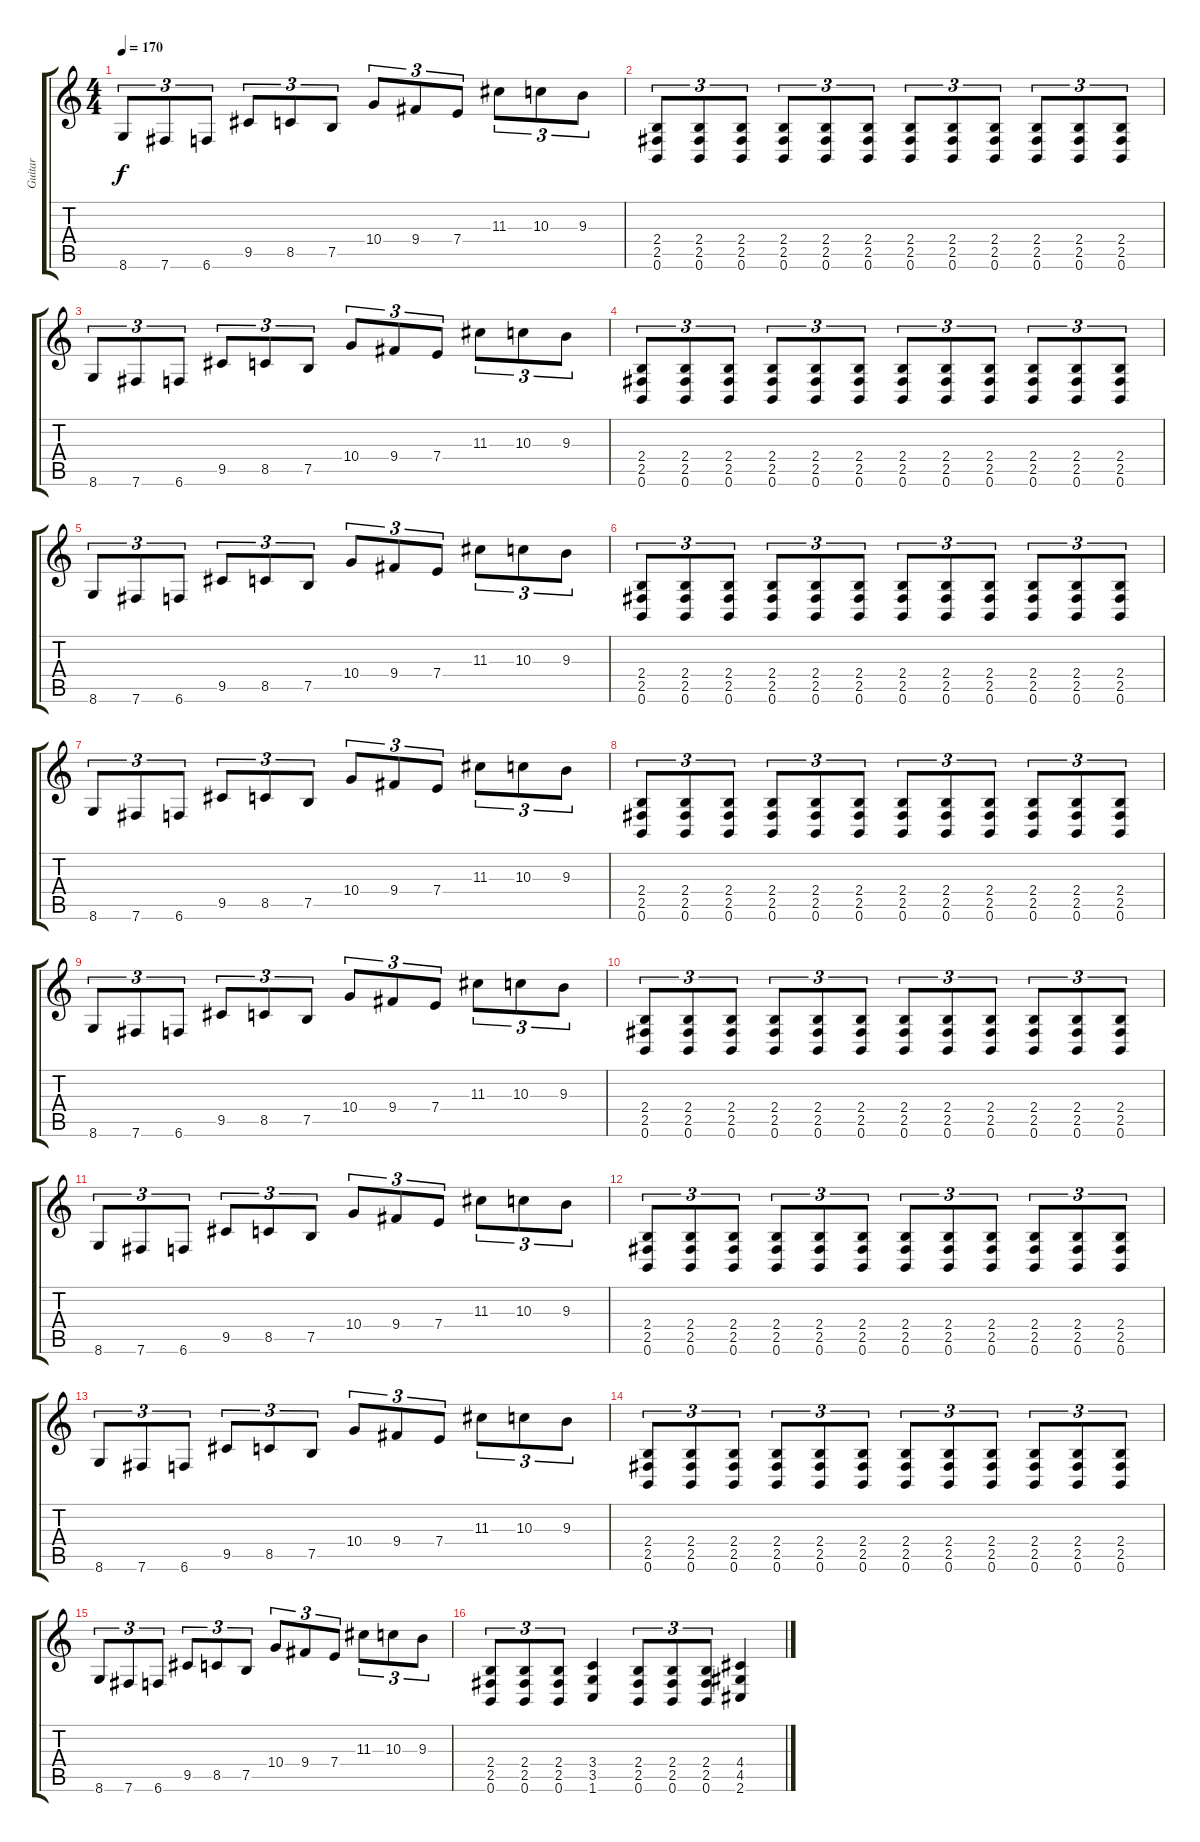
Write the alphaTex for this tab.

\track ("Guitar" "Guitar") {instrument distortionguitar}
\staff {score tabs}
\tuning (B3 Gb3 D3 A2 E2 B1) {hide}
\ts (4 4)
\tempo 170
\clef g2
\ks c
8.6.8{tu (3 2) dy f instrument distortionguitar} 7.6.8{tu (3 2)} 6.6.8{tu (3 2)} 9.5.8{tu (3 2)} 8.5.8{tu (3 2)} 7.5.8{tu (3 2)} 10.4.8{tu (3 2)} 9.4.8{tu (3 2)} 7.4.8{tu (3 2)} 11.3.8{tu (3 2)} 10.3.8{tu (3 2)} 9.3.8{tu (3 2)} |
(2.4 2.5 0.6).8{tu (3 2)} (2.4 2.5 0.6).8{tu (3 2)} (2.4 2.5 0.6).8{tu (3 2)} (2.4 2.5 0.6).8{tu (3 2)} (2.4 2.5 0.6).8{tu (3 2)} (2.4 2.5 0.6).8{tu (3 2)} (2.4 2.5 0.6).8{tu (3 2)} (2.4 2.5 0.6).8{tu (3 2)} (2.4 2.5 0.6).8{tu (3 2)} (2.4 2.5 0.6).8{tu (3 2)} (2.4 2.5 0.6).8{tu (3 2)} (2.4 2.5 0.6).8{tu (3 2)} |
8.6.8{tu (3 2)} 7.6.8{tu (3 2)} 6.6.8{tu (3 2)} 9.5.8{tu (3 2)} 8.5.8{tu (3 2)} 7.5.8{tu (3 2)} 10.4.8{tu (3 2)} 9.4.8{tu (3 2)} 7.4.8{tu (3 2)} 11.3.8{tu (3 2)} 10.3.8{tu (3 2)} 9.3.8{tu (3 2)} |
(2.4 2.5 0.6).8{tu (3 2)} (2.4 2.5 0.6).8{tu (3 2)} (2.4 2.5 0.6).8{tu (3 2)} (2.4 2.5 0.6).8{tu (3 2)} (2.4 2.5 0.6).8{tu (3 2)} (2.4 2.5 0.6).8{tu (3 2)} (2.4 2.5 0.6).8{tu (3 2)} (2.4 2.5 0.6).8{tu (3 2)} (2.4 2.5 0.6).8{tu (3 2)} (2.4 2.5 0.6).8{tu (3 2)} (2.4 2.5 0.6).8{tu (3 2)} (2.4 2.5 0.6).8{tu (3 2)} |
8.6.8{tu (3 2)} 7.6.8{tu (3 2)} 6.6.8{tu (3 2)} 9.5.8{tu (3 2)} 8.5.8{tu (3 2)} 7.5.8{tu (3 2)} 10.4.8{tu (3 2)} 9.4.8{tu (3 2)} 7.4.8{tu (3 2)} 11.3.8{tu (3 2)} 10.3.8{tu (3 2)} 9.3.8{tu (3 2)} |
(2.4 2.5 0.6).8{tu (3 2)} (2.4 2.5 0.6).8{tu (3 2)} (2.4 2.5 0.6).8{tu (3 2)} (2.4 2.5 0.6).8{tu (3 2)} (2.4 2.5 0.6).8{tu (3 2)} (2.4 2.5 0.6).8{tu (3 2)} (2.4 2.5 0.6).8{tu (3 2)} (2.4 2.5 0.6).8{tu (3 2)} (2.4 2.5 0.6).8{tu (3 2)} (2.4 2.5 0.6).8{tu (3 2)} (2.4 2.5 0.6).8{tu (3 2)} (2.4 2.5 0.6).8{tu (3 2)} |
8.6.8{tu (3 2)} 7.6.8{tu (3 2)} 6.6.8{tu (3 2)} 9.5.8{tu (3 2)} 8.5.8{tu (3 2)} 7.5.8{tu (3 2)} 10.4.8{tu (3 2)} 9.4.8{tu (3 2)} 7.4.8{tu (3 2)} 11.3.8{tu (3 2)} 10.3.8{tu (3 2)} 9.3.8{tu (3 2)} |
(2.4 2.5 0.6).8{tu (3 2)} (2.4 2.5 0.6).8{tu (3 2)} (2.4 2.5 0.6).8{tu (3 2)} (2.4 2.5 0.6).8{tu (3 2)} (2.4 2.5 0.6).8{tu (3 2)} (2.4 2.5 0.6).8{tu (3 2)} (2.4 2.5 0.6).8{tu (3 2)} (2.4 2.5 0.6).8{tu (3 2)} (2.4 2.5 0.6).8{tu (3 2)} (2.4 2.5 0.6).8{tu (3 2)} (2.4 2.5 0.6).8{tu (3 2)} (2.4 2.5 0.6).8{tu (3 2)} |
8.6.8{tu (3 2)} 7.6.8{tu (3 2)} 6.6.8{tu (3 2)} 9.5.8{tu (3 2)} 8.5.8{tu (3 2)} 7.5.8{tu (3 2)} 10.4.8{tu (3 2)} 9.4.8{tu (3 2)} 7.4.8{tu (3 2)} 11.3.8{tu (3 2)} 10.3.8{tu (3 2)} 9.3.8{tu (3 2)} |
(2.4 2.5 0.6).8{tu (3 2)} (2.4 2.5 0.6).8{tu (3 2)} (2.4 2.5 0.6).8{tu (3 2)} (2.4 2.5 0.6).8{tu (3 2)} (2.4 2.5 0.6).8{tu (3 2)} (2.4 2.5 0.6).8{tu (3 2)} (2.4 2.5 0.6).8{tu (3 2)} (2.4 2.5 0.6).8{tu (3 2)} (2.4 2.5 0.6).8{tu (3 2)} (2.4 2.5 0.6).8{tu (3 2)} (2.4 2.5 0.6).8{tu (3 2)} (2.4 2.5 0.6).8{tu (3 2)} |
8.6.8{tu (3 2)} 7.6.8{tu (3 2)} 6.6.8{tu (3 2)} 9.5.8{tu (3 2)} 8.5.8{tu (3 2)} 7.5.8{tu (3 2)} 10.4.8{tu (3 2)} 9.4.8{tu (3 2)} 7.4.8{tu (3 2)} 11.3.8{tu (3 2)} 10.3.8{tu (3 2)} 9.3.8{tu (3 2)} |
(2.4 2.5 0.6).8{tu (3 2)} (2.4 2.5 0.6).8{tu (3 2)} (2.4 2.5 0.6).8{tu (3 2)} (2.4 2.5 0.6).8{tu (3 2)} (2.4 2.5 0.6).8{tu (3 2)} (2.4 2.5 0.6).8{tu (3 2)} (2.4 2.5 0.6).8{tu (3 2)} (2.4 2.5 0.6).8{tu (3 2)} (2.4 2.5 0.6).8{tu (3 2)} (2.4 2.5 0.6).8{tu (3 2)} (2.4 2.5 0.6).8{tu (3 2)} (2.4 2.5 0.6).8{tu (3 2)} |
8.6.8{tu (3 2)} 7.6.8{tu (3 2)} 6.6.8{tu (3 2)} 9.5.8{tu (3 2)} 8.5.8{tu (3 2)} 7.5.8{tu (3 2)} 10.4.8{tu (3 2)} 9.4.8{tu (3 2)} 7.4.8{tu (3 2)} 11.3.8{tu (3 2)} 10.3.8{tu (3 2)} 9.3.8{tu (3 2)} |
(2.4 2.5 0.6).8{tu (3 2)} (2.4 2.5 0.6).8{tu (3 2)} (2.4 2.5 0.6).8{tu (3 2)} (2.4 2.5 0.6).8{tu (3 2)} (2.4 2.5 0.6).8{tu (3 2)} (2.4 2.5 0.6).8{tu (3 2)} (2.4 2.5 0.6).8{tu (3 2)} (2.4 2.5 0.6).8{tu (3 2)} (2.4 2.5 0.6).8{tu (3 2)} (2.4 2.5 0.6).8{tu (3 2)} (2.4 2.5 0.6).8{tu (3 2)} (2.4 2.5 0.6).8{tu (3 2)} |
8.6.8{tu (3 2)} 7.6.8{tu (3 2)} 6.6.8{tu (3 2)} 9.5.8{tu (3 2)} 8.5.8{tu (3 2)} 7.5.8{tu (3 2)} 10.4.8{tu (3 2)} 9.4.8{tu (3 2)} 7.4.8{tu (3 2)} 11.3.8{tu (3 2)} 10.3.8{tu (3 2)} 9.3.8{tu (3 2)} |
(2.4 2.5 0.6).8{tu (3 2)} (2.4 2.5 0.6).8{tu (3 2)} (2.4 2.5 0.6).8{tu (3 2)} (3.4 3.5 1.6).4 (2.4 2.5 0.6).8{tu (3 2)} (2.4 2.5 0.6).8{tu (3 2)} (2.4 2.5 0.6).8{tu (3 2)} (4.4 4.5 2.6).4
